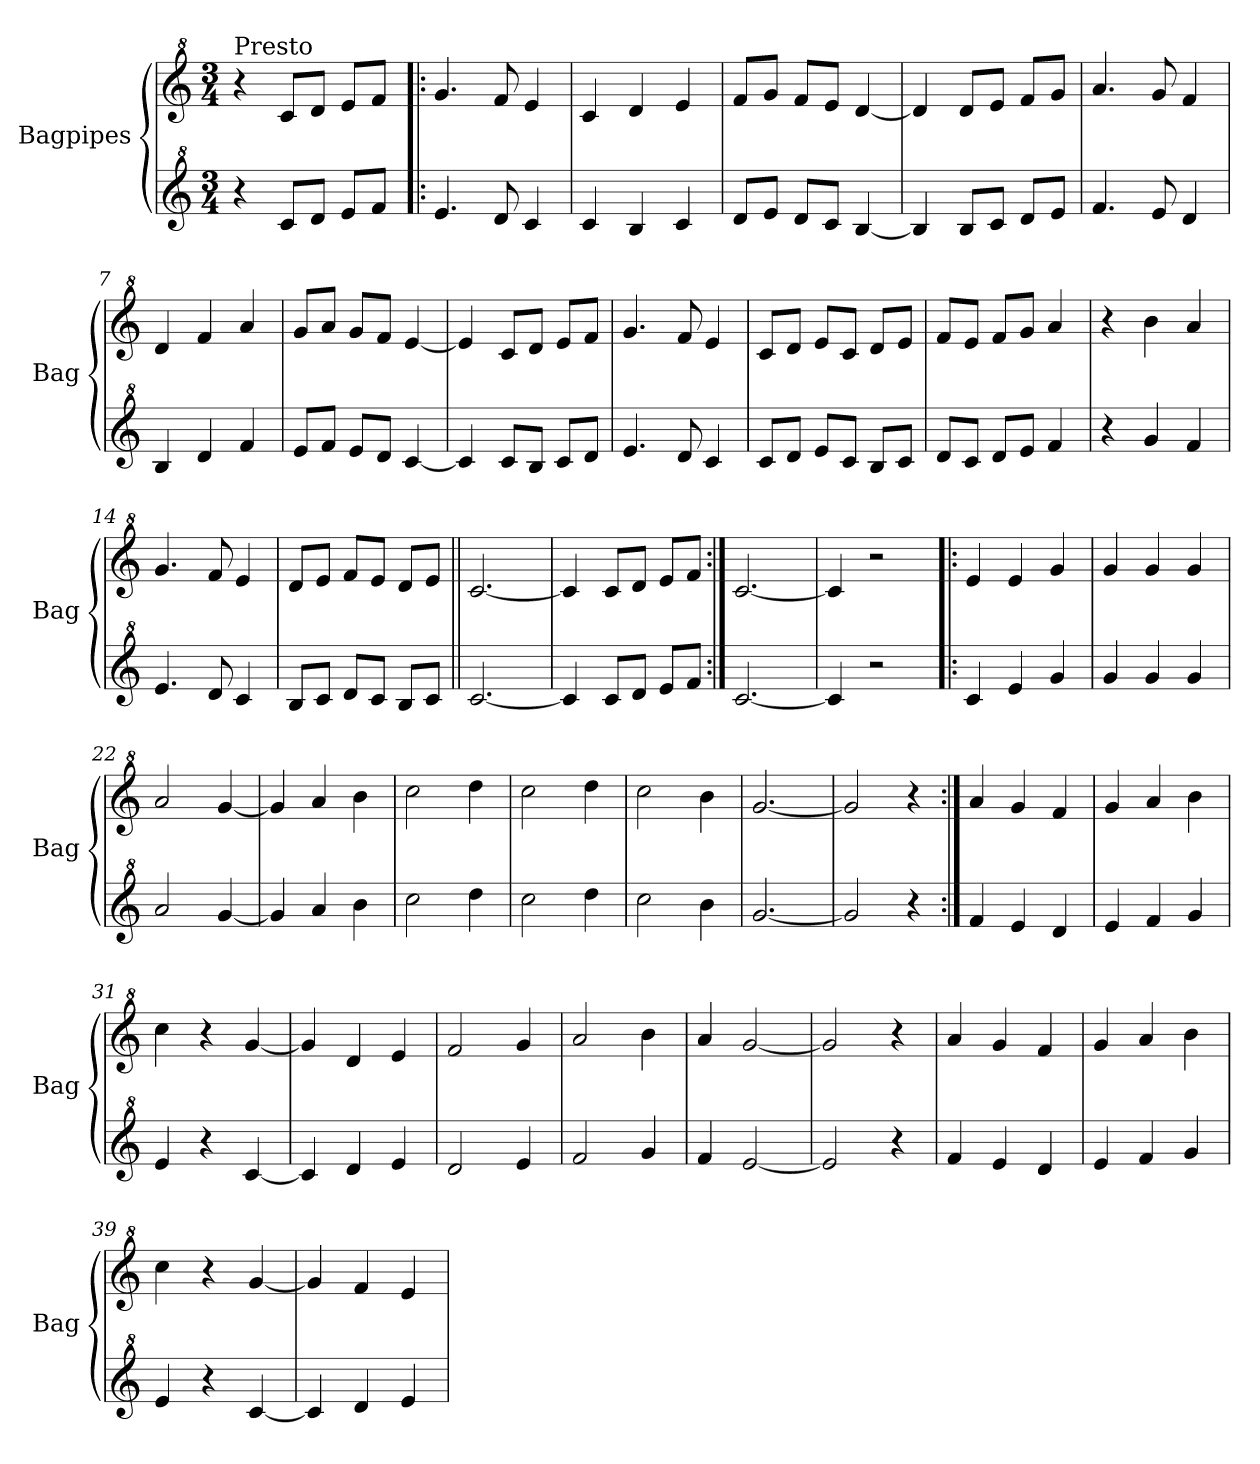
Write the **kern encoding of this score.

**kern	**kern
*part2	*part1
*staff2	*staff1
*I"Bagpipes	*I"Bagpipes
*I'Bag	*I'Bag
*clefG^2	*clefG^2
*k[]	*k[]
*C:	*C:
*M3/4	*M3/4
=1	=1
!	!LO:TX:a:t=Presto
4r	4r
8cc/L	8cc/L
8dd/J	8dd/J
8ee/L	8ee/L
8ff/J	8ff/J
=2!|:	=2!|:
4.ee/	4.gg/
8dd/	8ff/
4cc/	4ee/
=3	=3
4cc/	4cc/
4b/	4dd/
4cc/	4ee/
=4	=4
8dd/L	8ff/L
8ee/J	8gg/J
8dd/L	8ff/L
8cc/J	8ee/J
[4b/	[4dd/
=5	=5
4b/]	4dd/]
8b/L	8dd/L
8cc/J	8ee/J
8dd/L	8ff/L
8ee/J	8gg/J
=6	=6
4.ff/	4.aa/
8ee/	8gg/
4dd/	4ff/
=7	=7
4b/	4dd/
4dd/	4ff/
4ff/	4aa/
=8	=8
8ee/L	8gg/L
8ff/J	8aa/J
8ee/L	8gg/L
8dd/J	8ff/J
[4cc/	[4ee/
=9	=9
4cc/]	4ee/]
8cc/L	8cc/L
8b/J	8dd/J
8cc/L	8ee/L
8dd/J	8ff/J
!!LO:LB:g=z
=10	=10
4.ee/	4.gg/
8dd/	8ff/
4cc/	4ee/
=11	=11
8cc/L	8cc/L
8dd/J	8dd/J
8ee/L	8ee/L
8cc/J	8cc/J
8b/L	8dd/L
8cc/J	8ee/J
=12	=12
8dd/L	8ff/L
8cc/J	8ee/J
8dd/L	8ff/L
8ee/J	8gg/J
4ff/	4aa/
=13	=13
4r	4r
4gg/	4bb\
4ff/	4aa/
=14	=14
4.ee/	4.gg/
8dd/	8ff/
4cc/	4ee/
=15	=15
8b/L	8dd/L
8cc/J	8ee/J
8dd/L	8ff/L
8cc/J	8ee/J
8b/L	8dd/L
8cc/J	8ee/J
=16||	=16||
[2.cc/	[2.cc/
=17	=17
4cc/]	4cc/]
8cc/L	8cc/L
8dd/J	8dd/J
8ee/L	8ee/L
8ff/J	8ff/J
=18:|!	=18:|!
[2.cc/	[2.cc/
=19	=19
4cc/]	4cc/]
2r	2r
=20!|:	=20!|:
4cc/	4ee/
4ee/	4ee/
4gg/	4gg/
!!LO:LB:g=z
=21	=21
4gg/	4gg/
4gg/	4gg/
4gg/	4gg/
=22	=22
2aa/	2aa/
[4gg/	[4gg/
=23	=23
4gg/]	4gg/]
4aa/	4aa/
4bb\	4bb\
=24	=24
2ccc\	2ccc\
4ddd\	4ddd\
=25	=25
2ccc\	2ccc\
4ddd\	4ddd\
=26	=26
2ccc\	2ccc\
4bb\	4bb\
=27	=27
[2.gg/	[2.gg/
=28	=28
2gg/]	2gg/]
4r	4r
=29:|!	=29:|!
4ff/	4aa/
4ee/	4gg/
4dd/	4ff/
=30	=30
4ee/	4gg/
4ff/	4aa/
4gg/	4bb\
=31	=31
4ee/	4ccc\
4r	4r
[4cc/	[4gg/
=32	=32
4cc/]	4gg/]
4dd/	4dd/
4ee/	4ee/
=33	=33
2dd/	2ff/
4ee/	4gg/
=34	=34
2ff/	2aa/
4gg/	4bb\
=35	=35
4ff/	4aa/
[2ee/	[2gg/
!!LO:LB:g=z
=36	=36
2ee/]	2gg/]
4r	4r
=37	=37
4ff/	4aa/
4ee/	4gg/
4dd/	4ff/
=38	=38
4ee/	4gg/
4ff/	4aa/
4gg/	4bb\
=39	=39
4ee/	4ccc\
4r	4r
[4cc/	[4gg/
=40	=40
4cc/]	4gg/]
4dd/	4ff/
4ee/	4ee/
=	=
*-	*-
